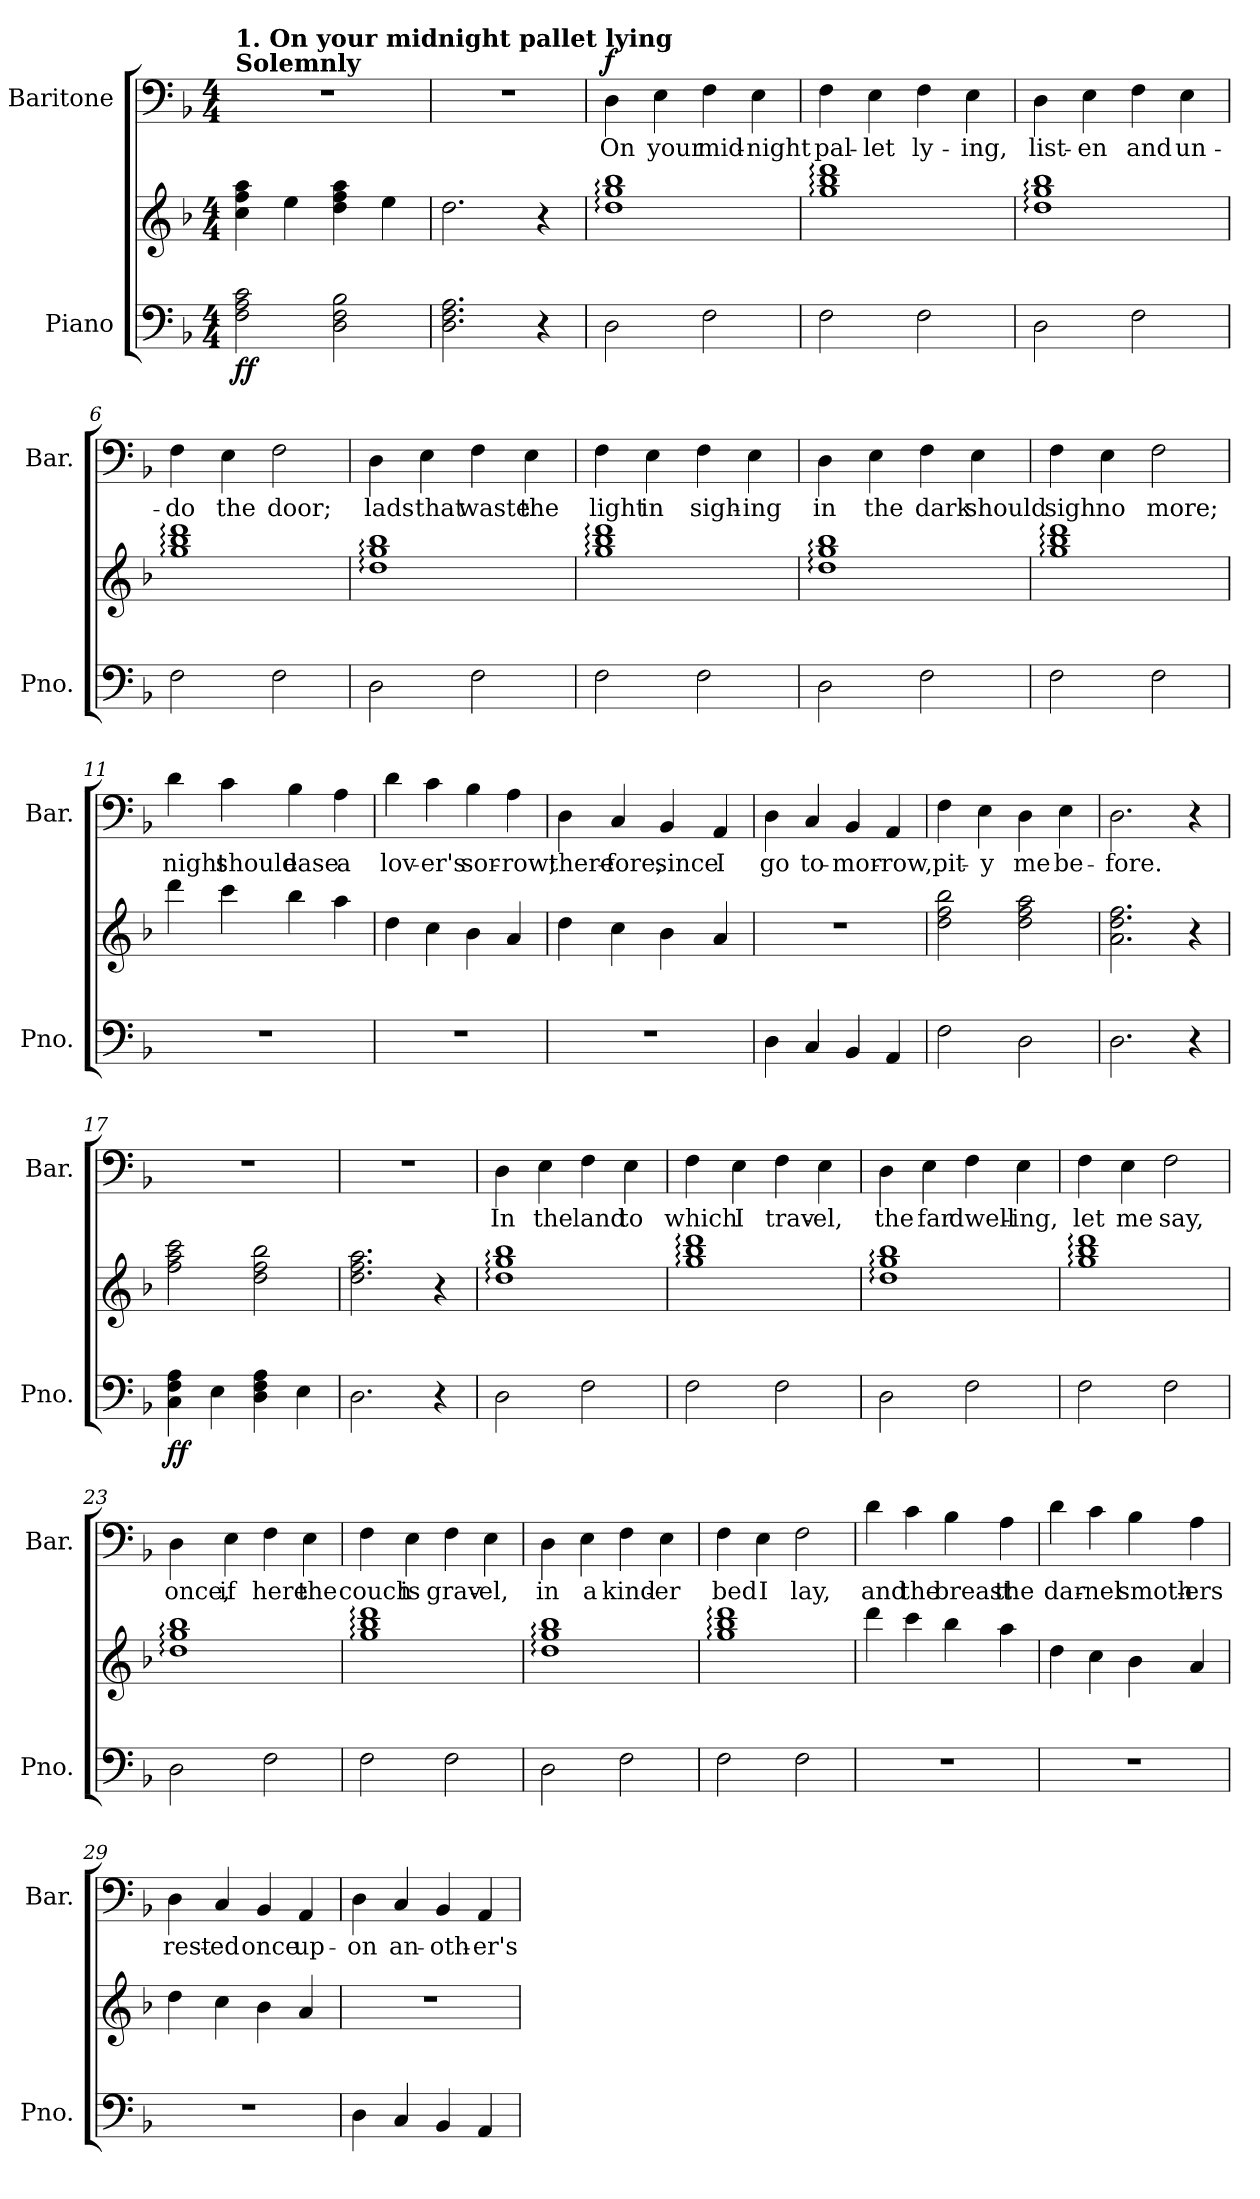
**kern	**kern	**dynam	**kern	**text	**dynam
*part2	*part2	*part2	*part1	*part1	*part1
*staff3	*staff2	*staff2/3	*staff1	*staff1	*staff1
*I"Piano	*	*	*I"Baritone	*	*
*I'Pno.	*	*	*I'Bar.	*	*
*clefF4	*clefG2	*	*clefF4	*	*
*k[b-]	*k[b-]	*	*k[b-]	*	*
*M4/4	*M4/4	*	*M4/4	*	*
*MM120	*MM120	*	*MM120	*	*
=1	=1	=1	=1	=1	=1
!	!	!	!LO:TX:a:B:t=Solemnly	!	!
!	!	!	!LO:TX:a:B:t=1. On your midnight pallet lying	!	!
!	!	!LO:DY:b=2	!	!	!
!	!	!LO:DY:n=1:b	!	!	!
2F\ 2A\ 2c\	4cc\ 4ff\ 4aa\	f f	1r	.	.
.	4ee\	.	.	.	.
2D\ 2F\ 2B-\	4dd\ 4ff\ 4aa\	.	.	.	.
.	4ee\	.	.	.	.
=2	=2	=2	=2	=2	=2
2.D\ 2.F\ 2.A\	2.dd\	.	1r	.	.
4r	4r	.	.	.	.
=3	=3	=3	=3	=3	=3
!	!	!LO:DY:b=2	!	!	!
!	!	!LO:DY:n=1:b	!	!	!LO:DY:a
2D\	1dd: 1gg: 1bb-:	mp mp	4D\	On	f
.	.	.	4E\	your	.
2F\	.	.	4F\	mid-	.
.	.	.	4E\	-night	.
=4	=4	=4	=4	=4	=4
2F\	1gg: 1bb-: 1ddd:	.	4F\	pal-	.
.	.	.	4E\	-let	.
2F\	.	.	4F\	ly-	.
.	.	.	4E\	-ing,	.
=5	=5	=5	=5	=5	=5
2D\	1dd: 1gg: 1bb-:	.	4D\	list-	.
.	.	.	4E\	-en	.
2F\	.	.	4F\	and	.
.	.	.	4E\	un-	.
=6	=6	=6	=6	=6	=6
2F\	1gg: 1bb-: 1ddd:	.	4F\	-do	.
.	.	.	4E\	the	.
2F\	.	.	2F\	door;	.
!!LO:LB:g=z
=7	=7	=7	=7	=7	=7
2D\	1dd: 1gg: 1bb-:	.	4D\	lads	.
.	.	.	4E\	that	.
2F\	.	.	4F\	waste	.
.	.	.	4E\	the	.
=8	=8	=8	=8	=8	=8
2F\	1gg: 1bb-: 1ddd:	.	4F\	light	.
.	.	.	4E\	in	.
2F\	.	.	4F\	sigh-	.
.	.	.	4E\	-ing	.
=9	=9	=9	=9	=9	=9
2D\	1dd: 1gg: 1bb-:	.	4D\	in	.
.	.	.	4E\	the	.
2F\	.	.	4F\	dark	.
.	.	.	4E\	should	.
=10	=10	=10	=10	=10	=10
2F\	1gg: 1bb-: 1ddd:	.	4F\	sigh	.
.	.	.	4E\	no	.
2F\	.	.	2F\	more;	.
!!LO:PB:g=z
=11	=11	=11	=11	=11	=11
1r	4ddd\	.	4d\	night	.
.	4ccc\	.	4c\	should	.
.	4bb-\	.	4B-\	ease	.
.	4aa\	.	4A\	a	.
=12	=12	=12	=12	=12	=12
1r	4dd\	.	4d\	lov-	.
.	4cc\	.	4c\	-er's	.
.	4b-\	.	4B-\	sor-	.
.	4a/	.	4A\	-row;	.
=13	=13	=13	=13	=13	=13
1r	4dd\	.	4D\	there-	.
.	4cc\	.	4C/	-fore,	.
.	4b-\	.	4BB-/	since	.
.	4a/	.	4AA/	I	.
=14	=14	=14	=14	=14	=14
4D\	1r	.	4D\	go	.
4C/	.	.	4C/	to-	.
4BB-/	.	.	4BB-/	-mor-	.
4AA/	.	.	4AA/	-row,	.
=15	=15	=15	=15	=15	=15
2F\	2dd\ 2ff\ 2bb-\	.	4F\	pit-	.
.	.	.	4E\	-y	.
2D\	2dd\ 2ff\ 2aa\	.	4D\	me	.
.	.	.	4E\	be-	.
!!LO:LB:g=z
=16	=16	=16	=16	=16	=16
2.D\	2.a\ 2.dd\ 2.ff\	.	2.D\	-fore.	.
4r	4r	.	4r	.	.
=17	=17	=17	=17	=17	=17
!	!	!LO:DY:b=2	!	!	!
!	!	!LO:DY:n=1:b	!	!	!
4C\ 4F\ 4A\	2ff\ 2aa\ 2ccc\	f f	1r	.	.
4E\	.	.	.	.	.
4D\ 4F\ 4A\	2dd\ 2ff\ 2bb-\	.	.	.	.
4E\	.	.	.	.	.
=18	=18	=18	=18	=18	=18
2.D\	2.dd\ 2.ff\ 2.aa\	.	1r	.	.
4r	4r	.	.	.	.
=19	=19	=19	=19	=19	=19
!	!	!LO:DY:b=2	!	!	!
!	!	!LO:DY:n=1:b	!	!	!
2D\	1dd: 1gg: 1bb-:	mp mp	4D\	In	.
.	.	.	4E\	the	.
2F\	.	.	4F\	land	.
.	.	.	4E\	to	.
=20	=20	=20	=20	=20	=20
2F\	1gg: 1bb-: 1ddd:	.	4F\	which	.
.	.	.	4E\	I	.
2F\	.	.	4F\	trav-	.
.	.	.	4E\	-el,	.
=21	=21	=21	=21	=21	=21
2D\	1dd: 1gg: 1bb-:	.	4D\	the	.
.	.	.	4E\	far	.
2F\	.	.	4F\	dwell-	.
.	.	.	4E\	-ing,	.
=22	=22	=22	=22	=22	=22
2F\	1gg: 1bb-: 1ddd:	.	4F\	let	.
.	.	.	4E\	me	.
2F\	.	.	2F\	say,	.
!!LO:LB:g=z
=23	=23	=23	=23	=23	=23
2D\	1dd: 1gg: 1bb-:	.	4D\	once,	.
.	.	.	4E\	if	.
2F\	.	.	4F\	here	.
.	.	.	4E\	the	.
=24	=24	=24	=24	=24	=24
2F\	1gg: 1bb-: 1ddd:	.	4F\	couch	.
.	.	.	4E\	is	.
2F\	.	.	4F\	grav-	.
.	.	.	4E\	-el,	.
=25	=25	=25	=25	=25	=25
2D\	1dd: 1gg: 1bb-:	.	4D\	in	.
.	.	.	4E\	a	.
2F\	.	.	4F\	kind-	.
.	.	.	4E\	-er	.
=26	=26	=26	=26	=26	=26
2F\	1gg: 1bb-: 1ddd:	.	4F\	bed	.
.	.	.	4E\	I	.
2F\	.	.	2F\	lay,	.
=27	=27	=27	=27	=27	=27
1r	4ddd\	.	4d\	and	.
.	4ccc\	.	4c\	the	.
.	4bb-\	.	4B-\	breast	.
.	4aa\	.	4A\	the	.
!!LO:PB:g=z
=28	=28	=28	=28	=28	=28
1r	4dd\	.	4d\	dar-	.
.	4cc\	.	4c\	-nel	.
.	4b-\	.	4B-\	smoth-	.
.	4a/	.	4A\	-ers	.
=29	=29	=29	=29	=29	=29
1r	4dd\	.	4D\	rest-	.
.	4cc\	.	4C/	-ed	.
.	4b-\	.	4BB-/	once	.
.	4a/	.	4AA/	up-	.
=30	=30	=30	=30	=30	=30
4D\	1r	.	4D\	-on	.
4C/	.	.	4C/	an-	.
4BB-/	.	.	4BB-/	-oth-	.
4AA/	.	.	4AA/	-er's	.
=	=	=	=	=	=
*-	*-	*-	*-	*-	*-
